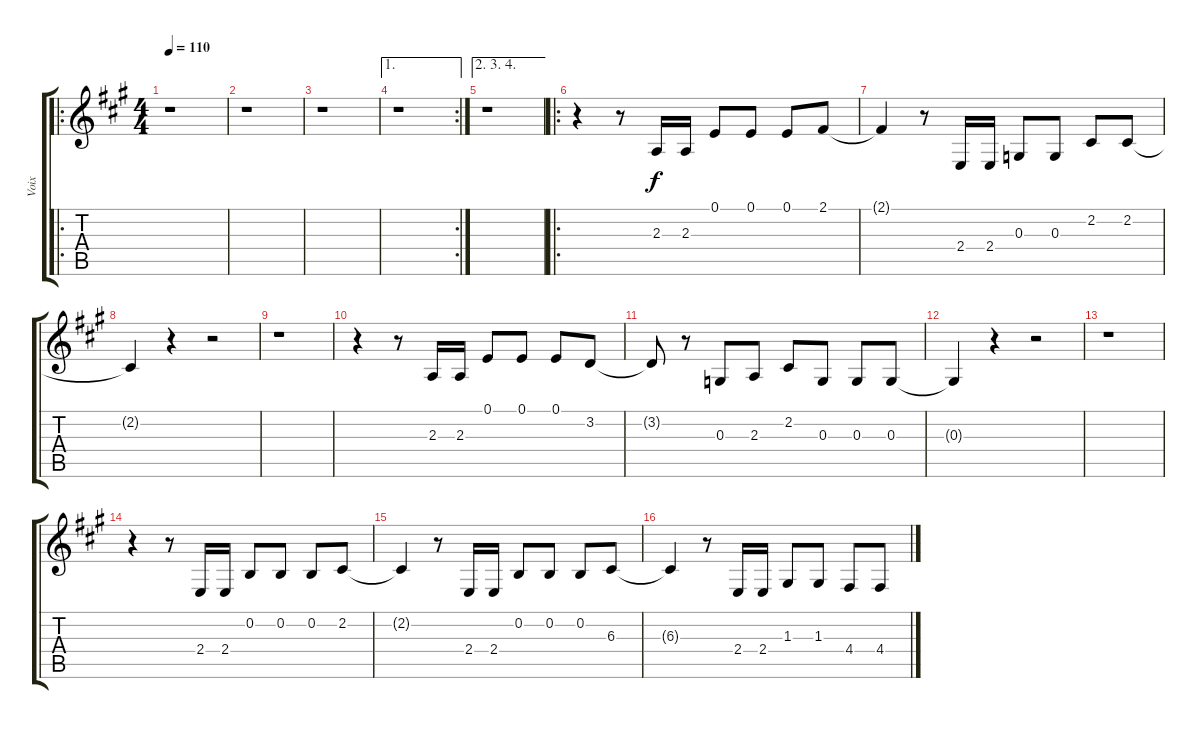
\track ("Voix" "Voix") {instrument drawbarorgan}
\staff {score tabs}
\tuning (E4 B3 G3 D3 A2 E2) {hide}
\ro
\ts (4 4)
\tempo 110
\clef g2
\ks a
r.1{dy f instrument drawbarorgan} |
r.1 |
r.1 |
\ae 1
\rc 2
r.1 |
\ae (2 3 4)
r.1 |
\ro
r.4 r.8 2.3.16 2.3.16 0.1.8 0.1.8 0.1.8 2.1.8 |
2.1{t}.4 r.8 2.4.16 2.4.16 0.3.8 0.3.8 2.2.8 2.2.8 |
2.2{t}.4 r.4 r.2 |
r.1 |
r.4 r.8 2.3.16 2.3.16 0.1.8 0.1.8 0.1.8 3.2.8 |
3.2{t}.8 r.8 0.3.8 2.3.8 2.2.8 0.3.8 0.3.8 0.3.8 |
0.3{t}.4 r.4 r.2 |
r.1 |
r.4 r.8 2.4.16 2.4.16 0.2.8 0.2.8 0.2.8 2.2.8 |
2.2{t}.4 r.8 2.4.16 2.4.16 0.2.8 0.2.8 0.2.8 6.3.8 |
6.3{t}.4 r.8 2.4.16 2.4.16 1.3.8 1.3.8 4.4.8 4.4.8
